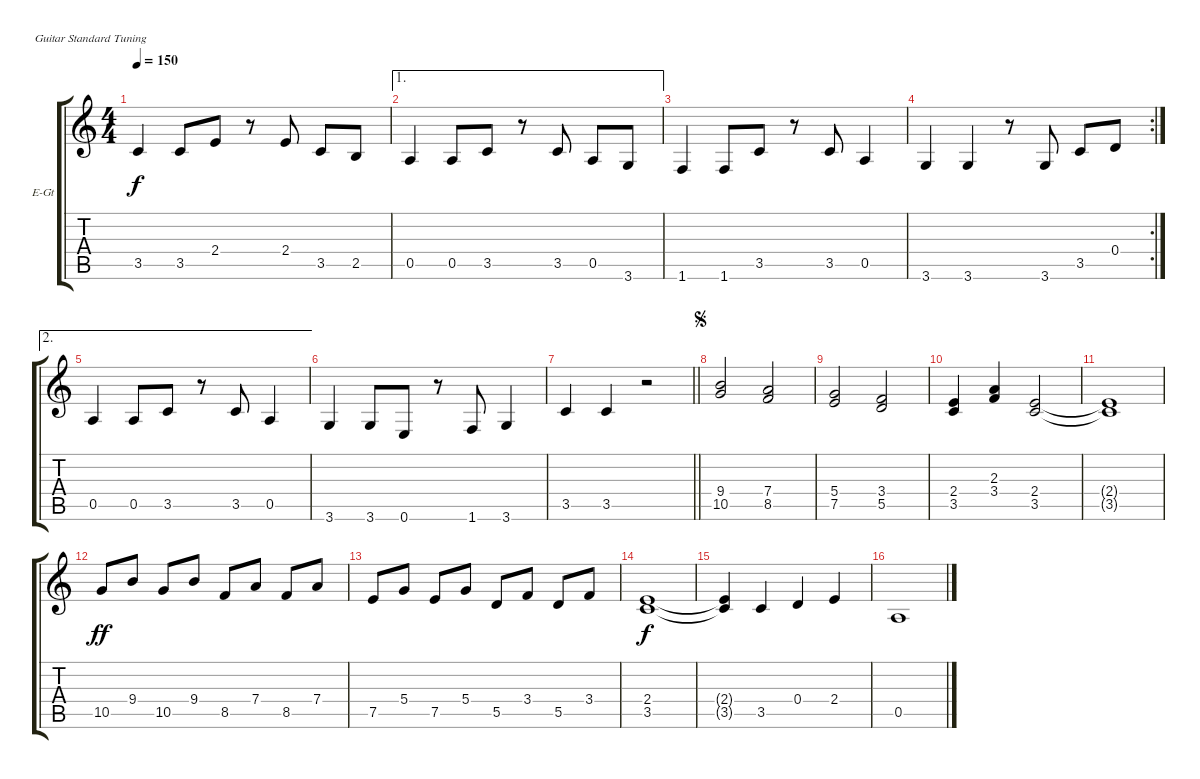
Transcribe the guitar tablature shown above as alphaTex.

\bracketExtendMode groupsimilarinstruments
\firstSystemTrackNameOrientation horizontal
\otherSystemsTrackNameOrientation horizontal
\track ("Lead Guitar" "E-Gt") {instrument electricguitarmuted}
\staff {score tabs}
\tuning (E4 B3 G3 D3 A2 E2)
\ts (4 4)
\tempo 150
\clef g2
\ks c
3.5.4{dy f} 3.5.8 2.4.8 r.8 2.4.8 3.5.8 2.5.8 |
\ae 1
0.5.4 0.5.8 3.5.8 r.8 3.5.8 0.5.8 3.6.8 |
1.6.4 1.6.8 3.5.8 r.8 3.5.8 0.5.4 |
\rc 2
3.6.4 3.6.4 r.8 3.6.8 3.5.8 0.4.8 |
\ae 2
0.5.4 0.5.8 3.5.8 r.8 3.5.8 0.5.4 |
3.6.4 3.6.8 0.6.8 r.8 1.6.8 3.6.4 |
\barLineRight lightlight
3.5.4 3.5.4 r.2 |
\jump segno
(9.4 10.5).2 (7.4 8.5).2 |
(5.4 7.5).2 (3.4 5.5).2 |
(2.4 3.5).4 (2.3 3.4).4 (2.4 3.5).2 |
(2.4{t} 3.5{t}).1 |
10.5.8{dy ff} 9.4.8 10.5.8 9.4.8 8.5.8 7.4.8 8.5.8 7.4.8 |
7.5.8 5.4.8 7.5.8 5.4.8 5.5.8 3.4.8 5.5.8 3.4.8 |
(2.4 3.5).1{dy f} |
(2.4{t} 3.5{t}).4 3.5.4 0.4.4 2.4.4 |
0.5.1
